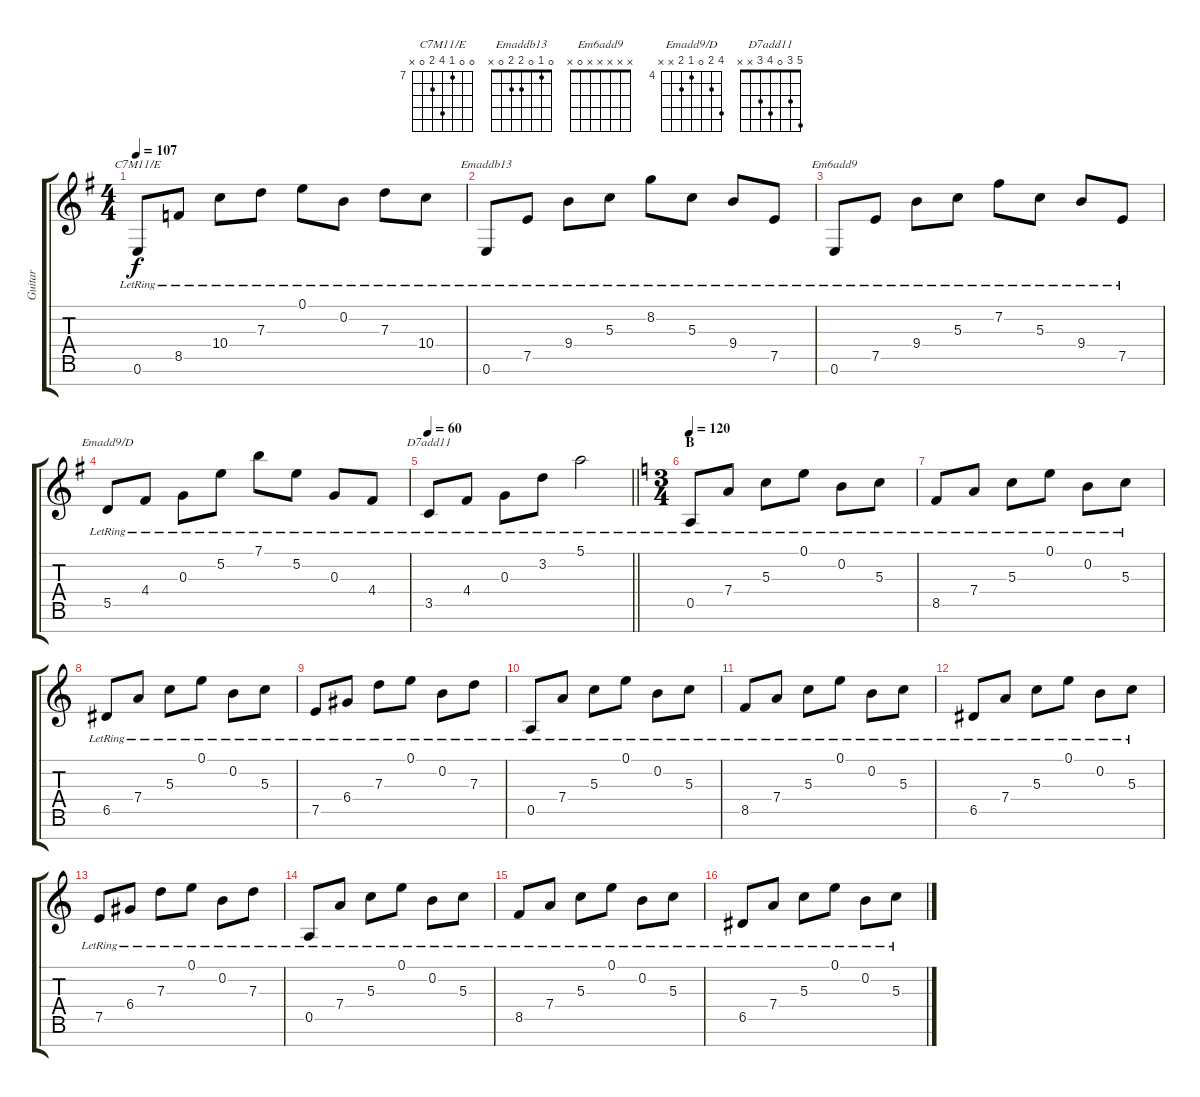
\track ("Guitar" "Guitar") {instrument acousticguitarsteel}
\staff {score tabs}
\tuning (E4 B3 G3 D3 A2 E2 B1) {hide}
\chord ("C7M11/E" 0 0 7 10 8 0 x) {firstfret 7}
\chord ("Emaddb13" 0 1 0 2 2 0 x)
\chord ("Em6add9" x x x x x 0 x)
\chord ("Emadd9/D" 7 5 0 4 5 x x) {firstfret 4}
\chord ("D7add11" 5 3 0 4 3 x x)
\ts (4 4)
\tempo 107
\clef g2
\ks eminor
0.6{lr}.8{ch "C7M11/E" dy f} 8.5{lr}.8 10.4{lr}.8 7.3{lr}.8 0.1{lr}.8 0.2{lr}.8 7.3{lr}.8 10.4{lr}.8 |
0.6{lr}.8{ch "Emaddb13"} 7.5{lr}.8 9.4{lr}.8 5.3{lr}.8 8.2{lr}.8 5.3{lr}.8 9.4{lr}.8 7.5{lr}.8 |
0.6{lr}.8{ch "Em6add9"} 7.5{lr}.8 9.4{lr}.8 5.3{lr}.8 7.2{lr}.8 5.3{lr}.8 9.4{lr}.8 7.5{lr}.8 |
5.5{lr}.8{ch "Emadd9/D"} 4.4{lr}.8 0.3{lr}.8 5.2{lr}.8 7.1{lr}.8 5.2{lr}.8 0.3{lr}.8 4.4{lr}.8 |
\tempo 60
\barLineRight lightlight
3.5{lr}.8{ch "D7add11"} 4.4{lr}.8 0.3{lr}.8 3.2{lr}.8 5.1{lr}.2 |
\ts (3 4)
\section ("" "B")
\tempo 120
\ks aminor
0.5{lr}.8 7.4{lr}.8 5.3{lr}.8 0.1{lr}.8 0.2{lr}.8 5.3{lr}.8 |
8.5{lr}.8 7.4{lr}.8 5.3{lr}.8 0.1{lr}.8 0.2{lr}.8 5.3{lr}.8 |
6.5{lr}.8 7.4{lr}.8 5.3{lr}.8 0.1{lr}.8 0.2{lr}.8 5.3{lr}.8 |
7.5{lr}.8 6.4{lr}.8 7.3{lr}.8 0.1{lr}.8 0.2{lr}.8 7.3{lr}.8 |
0.5{lr}.8 7.4{lr}.8 5.3{lr}.8 0.1{lr}.8 0.2{lr}.8 5.3{lr}.8 |
8.5{lr}.8 7.4{lr}.8 5.3{lr}.8 0.1{lr}.8 0.2{lr}.8 5.3{lr}.8 |
6.5{lr}.8 7.4{lr}.8 5.3{lr}.8 0.1{lr}.8 0.2{lr}.8 5.3{lr}.8 |
7.5{lr}.8 6.4{lr}.8 7.3{lr}.8 0.1{lr}.8 0.2{lr}.8 7.3{lr}.8 |
0.5{lr}.8 7.4{lr}.8 5.3{lr}.8 0.1{lr}.8 0.2{lr}.8 5.3{lr}.8 |
8.5{lr}.8 7.4{lr}.8 5.3{lr}.8 0.1{lr}.8 0.2{lr}.8 5.3{lr}.8 |
6.5{lr}.8 7.4{lr}.8 5.3{lr}.8 0.1{lr}.8 0.2{lr}.8 5.3{lr}.8
